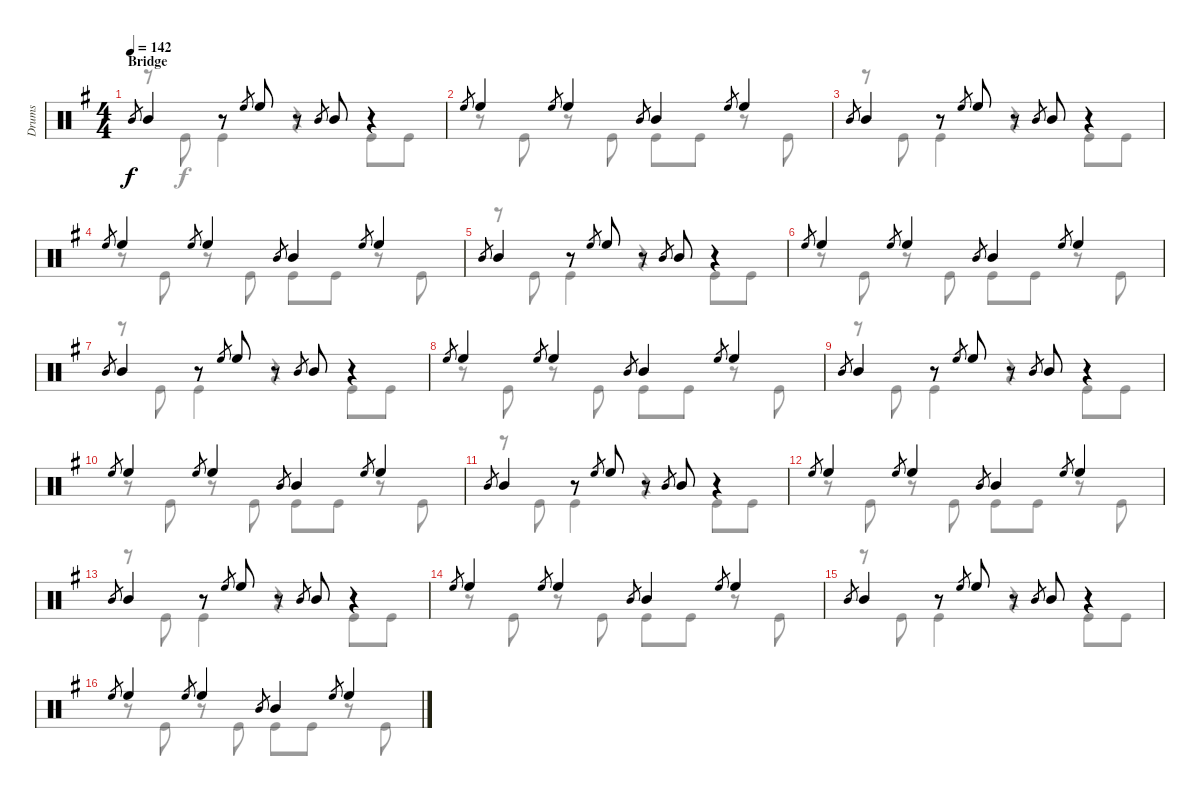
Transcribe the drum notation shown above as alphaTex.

\track ("Drums" "Drums") {instrument percussion}
\staff {score}
\articulation defaults
\voice
\ts (4 4)
\section ("" "Bridge")
\tempo 142
\clef neutral
\ks g "Mid Tom (hit)".8{gr dy f} "Mid Tom (hit)".4
r.8 "High Floor Tom (hit)".8{gr} "High Floor Tom (hit)".8 r.8 "Mid Tom (hit)".8{gr} "Mid Tom (hit)".8 r.4 |
"High Floor Tom (hit)".8{gr} "High Floor Tom (hit)".4 "High Floor Tom (hit)".8{gr} "High Floor Tom (hit)".4 "Mid Tom (hit)".8{gr} "Mid Tom (hit)".4 "High Floor Tom (hit)".8{gr} "High Floor Tom (hit)".4 |
"Mid Tom (hit)".8{gr} "Mid Tom (hit)".4 r.8 "High Floor Tom (hit)".8{gr} "High Floor Tom (hit)".8 r.8 "Mid Tom (hit)".8{gr} "Mid Tom (hit)".8 r.4 |
"High Floor Tom (hit)".8{gr} "High Floor Tom (hit)".4 "High Floor Tom (hit)".8{gr} "High Floor Tom (hit)".4 "Mid Tom (hit)".8{gr} "Mid Tom (hit)".4 "High Floor Tom (hit)".8{gr} "High Floor Tom (hit)".4 |
"Mid Tom (hit)".8{gr} "Mid Tom (hit)".4 r.8 "High Floor Tom (hit)".8{gr} "High Floor Tom (hit)".8 r.8 "Mid Tom (hit)".8{gr} "Mid Tom (hit)".8 r.4 |
"High Floor Tom (hit)".8{gr} "High Floor Tom (hit)".4 "High Floor Tom (hit)".8{gr} "High Floor Tom (hit)".4 "Mid Tom (hit)".8{gr} "Mid Tom (hit)".4 "High Floor Tom (hit)".8{gr} "High Floor Tom (hit)".4 |
"Mid Tom (hit)".8{gr} "Mid Tom (hit)".4 r.8 "High Floor Tom (hit)".8{gr} "High Floor Tom (hit)".8 r.8 "Mid Tom (hit)".8{gr} "Mid Tom (hit)".8 r.4 |
"High Floor Tom (hit)".8{gr} "High Floor Tom (hit)".4 "High Floor Tom (hit)".8{gr} "High Floor Tom (hit)".4 "Mid Tom (hit)".8{gr} "Mid Tom (hit)".4 "High Floor Tom (hit)".8{gr} "High Floor Tom (hit)".4 |
"Mid Tom (hit)".8{gr} "Mid Tom (hit)".4 r.8 "High Floor Tom (hit)".8{gr} "High Floor Tom (hit)".8 r.8 "Mid Tom (hit)".8{gr} "Mid Tom (hit)".8 r.4 |
"High Floor Tom (hit)".8{gr} "High Floor Tom (hit)".4 "High Floor Tom (hit)".8{gr} "High Floor Tom (hit)".4 "Mid Tom (hit)".8{gr} "Mid Tom (hit)".4 "High Floor Tom (hit)".8{gr} "High Floor Tom (hit)".4 |
"Mid Tom (hit)".8{gr} "Mid Tom (hit)".4 r.8 "High Floor Tom (hit)".8{gr} "High Floor Tom (hit)".8 r.8 "Mid Tom (hit)".8{gr} "Mid Tom (hit)".8 r.4 |
"High Floor Tom (hit)".8{gr} "High Floor Tom (hit)".4 "High Floor Tom (hit)".8{gr} "High Floor Tom (hit)".4 "Mid Tom (hit)".8{gr} "Mid Tom (hit)".4 "High Floor Tom (hit)".8{gr} "High Floor Tom (hit)".4 |
"Mid Tom (hit)".8{gr} "Mid Tom (hit)".4 r.8 "High Floor Tom (hit)".8{gr} "High Floor Tom (hit)".8 r.8 "Mid Tom (hit)".8{gr} "Mid Tom (hit)".8 r.4 |
"High Floor Tom (hit)".8{gr} "High Floor Tom (hit)".4 "High Floor Tom (hit)".8{gr} "High Floor Tom (hit)".4 "Mid Tom (hit)".8{gr} "Mid Tom (hit)".4 "High Floor Tom (hit)".8{gr} "High Floor Tom (hit)".4 |
"Mid Tom (hit)".8{gr} "Mid Tom (hit)".4 r.8 "High Floor Tom (hit)".8{gr} "High Floor Tom (hit)".8 r.8 "Mid Tom (hit)".8{gr} "Mid Tom (hit)".8 r.4 |
"High Floor Tom (hit)".8{gr} "High Floor Tom (hit)".4 "High Floor Tom (hit)".8{gr} "High Floor Tom (hit)".4 "Mid Tom (hit)".8{gr} "Mid Tom (hit)".4 "High Floor Tom (hit)".8{gr} "High Floor Tom (hit)".4
\voice
\clef neutral
\ottava regular
\simile none
\ks g
r.8{dy f} "Kick (hit)".8 "Kick (hit)".4 r.4 "Kick (hit)".8 "Kick (hit)".8 |
r.8 "Kick (hit)".8 r.8 "Kick (hit)".8 "Kick (hit)".8 "Kick (hit)".8 r.8 "Kick (hit)".8 |
r.8 "Kick (hit)".8 "Kick (hit)".4 r.4 "Kick (hit)".8 "Kick (hit)".8 |
r.8 "Kick (hit)".8 r.8 "Kick (hit)".8 "Kick (hit)".8 "Kick (hit)".8 r.8 "Kick (hit)".8 |
r.8 "Kick (hit)".8 "Kick (hit)".4 r.4 "Kick (hit)".8 "Kick (hit)".8 |
r.8 "Kick (hit)".8 r.8 "Kick (hit)".8 "Kick (hit)".8 "Kick (hit)".8 r.8 "Kick (hit)".8 |
r.8 "Kick (hit)".8 "Kick (hit)".4 r.4 "Kick (hit)".8 "Kick (hit)".8 |
r.8 "Kick (hit)".8 r.8 "Kick (hit)".8 "Kick (hit)".8 "Kick (hit)".8 r.8 "Kick (hit)".8 |
r.8 "Kick (hit)".8 "Kick (hit)".4 r.4 "Kick (hit)".8 "Kick (hit)".8 |
r.8 "Kick (hit)".8 r.8 "Kick (hit)".8 "Kick (hit)".8 "Kick (hit)".8 r.8 "Kick (hit)".8 |
r.8 "Kick (hit)".8 "Kick (hit)".4 r.4 "Kick (hit)".8 "Kick (hit)".8 |
r.8 "Kick (hit)".8 r.8 "Kick (hit)".8 "Kick (hit)".8 "Kick (hit)".8 r.8 "Kick (hit)".8 |
r.8 "Kick (hit)".8 "Kick (hit)".4 r.4 "Kick (hit)".8 "Kick (hit)".8 |
r.8 "Kick (hit)".8 r.8 "Kick (hit)".8 "Kick (hit)".8 "Kick (hit)".8 r.8 "Kick (hit)".8 |
r.8 "Kick (hit)".8 "Kick (hit)".4 r.4 "Kick (hit)".8 "Kick (hit)".8 |
r.8 "Kick (hit)".8 r.8 "Kick (hit)".8 "Kick (hit)".8 "Kick (hit)".8 r.8 "Kick (hit)".8
